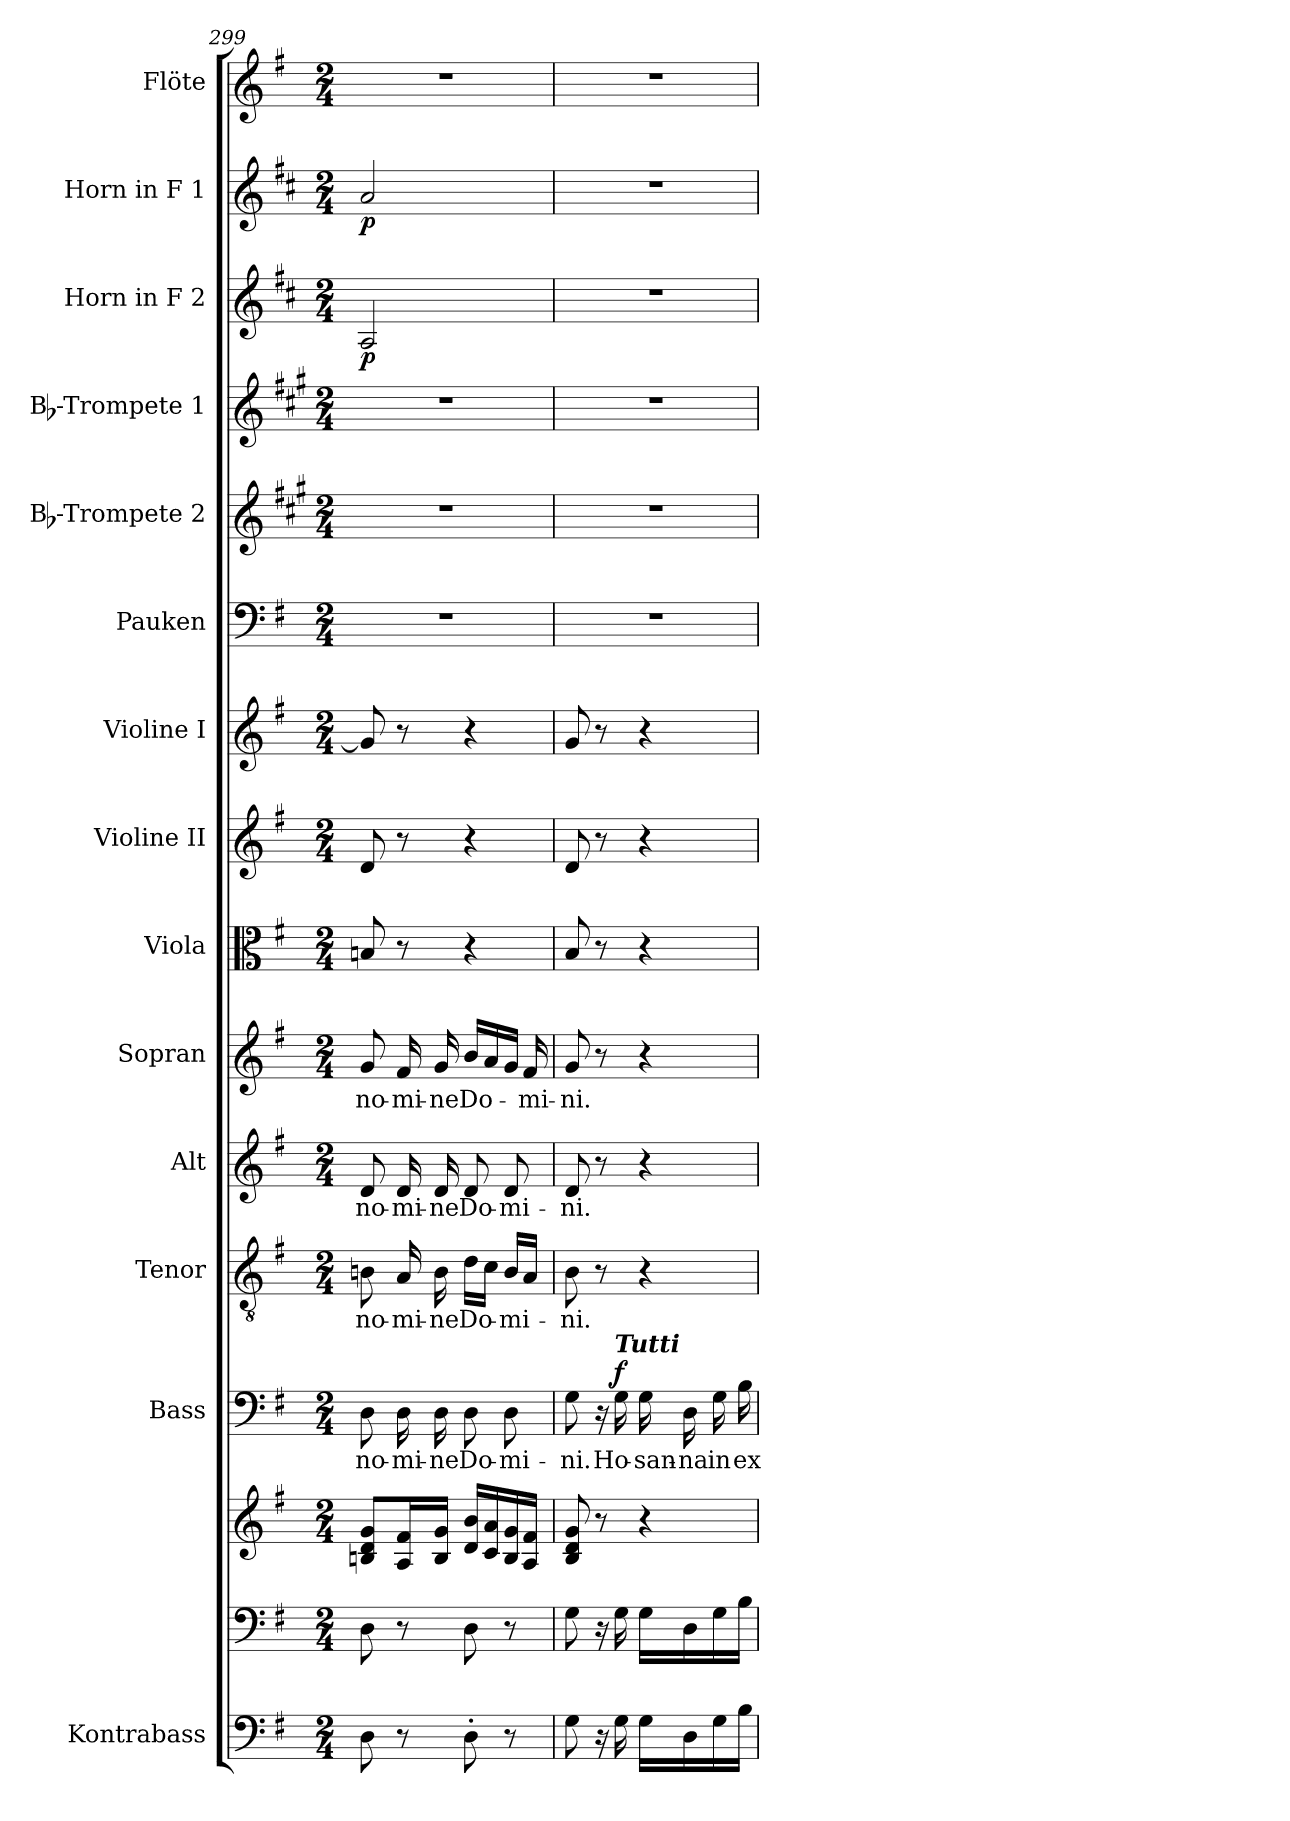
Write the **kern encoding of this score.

**kern	**kern	**kern	**kern	**text	**dynam	**kern	**text	**kern	**text	**kern	**text	**kern	**kern	**kern	**kern	**kern	**kern	**kern	**dynam	**kern	**dynam	**kern
*part15	*part14	*part14	*part13	*part13	*part13	*part12	*part12	*part11	*part11	*part10	*part10	*part9	*part8	*part7	*part6	*part5	*part4	*part3	*part3	*part2	*part2	*part1
*staff16	*staff15	*staff14	*staff13	*staff13	*staff13	*staff12	*staff12	*staff11	*staff11	*staff10	*staff10	*staff9	*staff8	*staff7	*staff6	*staff5	*staff4	*staff3	*staff3	*staff2	*staff2	*staff1
*I"Kontrabass	*	*	*I"Bass	*	*	*I"Tenor	*	*I"Alt	*	*I"Sopran	*	*I"Viola	*I"Violine II	*I"Violine I	*I"Pauken	*I"Bb-Trompete 2	*I"Bb-Trompete 1	*I"Horn in F 2	*	*I"Horn in F 1	*	*I"Flöte
*I'Kb.	*	*	*I'B.	*	*	*I'T.	*	*I'A.	*	*I'S.	*	*I'Vla.	*I'Vl. II	*I'Vl. I	*I'Pk.	*I'Bb Trp. 2	*I'Bb Trp. 1	*	*	*	*	*I'Fl.
*clefF4	*clefF4	*clefG2	*clefF4	*	*	*clefGv2	*	*clefG2	*	*clefG2	*	*clefC3	*clefG2	*clefG2	*clefF4	*clefG2	*clefG2	*clefG2	*	*clefG2	*	*clefG2
*ITrd7c12	*	*	*	*	*	*	*	*	*	*	*	*	*	*	*	*ITrd1c2	*ITrd1c2	*ITrd4c7	*	*ITrd4c7	*	*
*k[f#]	*k[f#]	*k[f#]	*k[f#]	*	*	*k[f#]	*	*k[f#]	*	*k[f#]	*	*k[f#]	*k[f#]	*k[f#]	*k[f#]	*k[f#]	*k[f#]	*k[f#]	*	*k[f#]	*	*k[f#]
*G:	*G:	*G:	*G:	*	*	*G:	*	*G:	*	*G:	*	*G:	*G:	*G:	*G:	*G:	*G:	*G:	*	*G:	*	*G:
*M2/4	*M2/4	*M2/4	*M2/4	*	*	*M2/4	*	*M2/4	*	*M2/4	*	*M2/4	*M2/4	*M2/4	*M2/4	*M2/4	*M2/4	*M2/4	*	*M2/4	*	*M2/4
=299	=299	=299	=299	=299	=299	=299	=299	=299	=299	=299	=299	=299	=299	=299	=299	=299	=299	=299	=299	=299	=299	=299
!	!	!	!	!LO:LY:b	!	!	!LO:LY:b	!	!LO:LY:b	!	!LO:LY:b	!	!	!	!	!	!	!	!LO:DY:b	!	!LO:DY:b	!
8DD\	8D\	8Bn/ 8d/ 8g/L	8D\	no-	.	8Bn\	no-	8d/	no-	8g/	no-	8Bn/	8d/	8g/]	2r	2r	2r	2D/	p	2d/	p	2r
!	!	!	!	!LO:LY:b	!	!	!LO:LY:b	!	!LO:LY:b	!	!LO:LY:b	!	!	!	!	!	!	!	!	!	!	!
8r	8r	16A/ 16f#/L	16D\	-mi-	.	16A/	-mi-	16d/	-mi-	16f#/	-mi-	8r	8r	8r	.	.	.	.	.	.	.	.
!	!	!	!	!LO:LY:b	!	!	!LO:LY:b	!	!LO:LY:b	!	!LO:LY:b	!	!	!	!	!	!	!	!	!	!	!
.	.	16B/ 16g/JJ	16D\	-ne	.	16B\	-ne	16d/	-ne	16g/	-ne	.	.	.	.	.	.	.	.	.	.	.
!	!	!	!	!LO:LY:b	!	!	!LO:LY:b	!	!LO:LY:b	!	!LO:LY:b	!	!	!	!	!	!	!	!	!	!	!
8DD'>\	8D\	16d/ 16b/LL	8D\	Do-	.	16d\LL	Do-	8d/	Do-	16b/LL	Do-	4r	4r	4r	.	.	.	.	.	.	.	.
.	.	16c/ 16a/	.	.	.	16c\JJ	.	.	.	16a/	.	.	.	.	.	.	.	.	.	.	.	.
!	!	!	!	!LO:LY:b	!	!	!LO:LY:b	!	!LO:LY:b	!	!	!	!	!	!	!	!	!	!	!	!	!
8r	8r	16B/ 16g/	8D\	-mi-	.	16B/LL	-mi-	8d/	-mi-	16g/JJ	.	.	.	.	.	.	.	.	.	.	.	.
!	!	!	!	!	!	!	!	!	!	!	!LO:LY:b	!	!	!	!	!	!	!	!	!	!	!
.	.	16A/ 16f#/JJ	.	.	.	16A/JJ	.	.	.	16f#/	-mi-	.	.	.	.	.	.	.	.	.	.	.
=300	=300	=300	=300	=300	=300	=300	=300	=300	=300	=300	=300	=300	=300	=300	=300	=300	=300	=300	=300	=300	=300	=300
!	!	!	!	!LO:LY:b	!	!	!LO:LY:b	!	!LO:LY:b	!	!LO:LY:b	!	!	!	!	!	!	!	!	!	!	!
8GG\	8G\	8B/ 8d/ 8g/	8G\	-ni.	.	8B\	-ni.	8d/	-ni.	8g/	-ni.	8B/	8d/	8g/	2r	2r	2r	2r	.	2r	.	2r
16r	16r	8r	16r	.	.	8r	.	8r	.	8r	.	8r	8r	8r	.	.	.	.	.	.	.	.
!	!	!	!LO:TX:a:Bi:t=Tutti	!	!	!	!	!	!	!	!	!	!	!	!	!	!	!	!	!	!	!
!	!	!	!	!LO:LY:b	!LO:DY:a	!	!	!	!	!	!	!	!	!	!	!	!	!	!	!	!	!
16GG\	16G\	.	16G\	Ho-	f	.	.	.	.	.	.	.	.	.	.	.	.	.	.	.	.	.
!	!	!	!	!LO:LY:b	!	!	!	!	!	!	!	!	!	!	!	!	!	!	!	!	!	!
16GG\LL	16G\LL	4r	16G\	-san-	.	4r	.	4r	.	4r	.	4r	4r	4r	.	.	.	.	.	.	.	.
!	!	!	!	!LO:LY:b	!	!	!	!	!	!	!	!	!	!	!	!	!	!	!	!	!	!
16DD\	16D\	.	16D\	-na	.	.	.	.	.	.	.	.	.	.	.	.	.	.	.	.	.	.
!	!	!	!	!LO:LY:b	!	!	!	!	!	!	!	!	!	!	!	!	!	!	!	!	!	!
16GG\	16G\	.	16G\	in	.	.	.	.	.	.	.	.	.	.	.	.	.	.	.	.	.	.
!	!	!	!	!LO:LY:b	!	!	!	!	!	!	!	!	!	!	!	!	!	!	!	!	!	!
16BB\JJ	16B\JJ	.	16B\	ex-	.	.	.	.	.	.	.	.	.	.	.	.	.	.	.	.	.	.
=	=	=	=	=	=	=	=	=	=	=	=	=	=	=	=	=	=	=	=	=	=	=
*-	*-	*-	*-	*-	*-	*-	*-	*-	*-	*-	*-	*-	*-	*-	*-	*-	*-	*-	*-	*-	*-	*-
